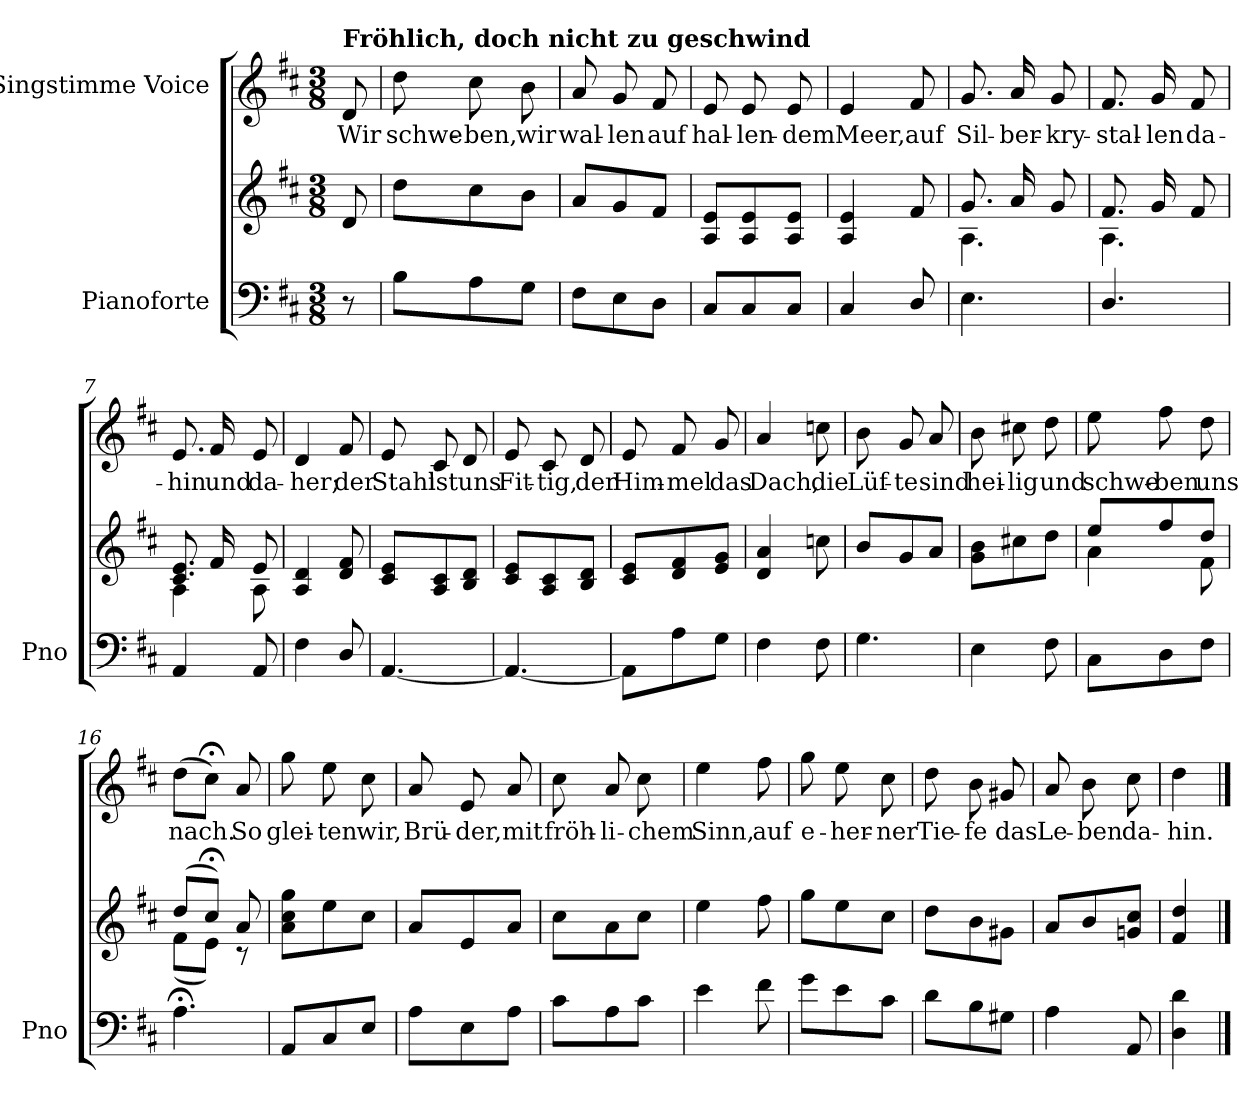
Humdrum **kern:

**kern	**kern	**kern	**text
*part2	*part2	*part1	*part1
*staff3	*staff2	*staff1	*staff1
*I"Pianoforte	*	*I"Singstimme Voice	*
*I'Pno	*	*	*
*clefF4	*clefG2	*clefG2	*
*k[f#c#]	*k[f#c#]	*k[f#c#]	*
*M3/8	*M3/8	*M3/8	*
=	=	=	=
!	!	!LO:TX:a:B:t=Fröhlich, doch nicht zu geschwind	!
!	!	!	!LO:LY:b
8r	8d/	8d/	Wir
=1	=1	=1	=1
!	!	!	!LO:LY:b
8B\L	8dd\L	8dd\	schwe-
!	!	!	!LO:LY:b
8A\	8cc#\	8cc#\	-ben,
!	!	!	!LO:LY:b
8G\J	8b\J	8b\	wir
=2	=2	=2	=2
!	!	!	!LO:LY:b
8F#\L	8a/L	8a/	wal-
!	!	!	!LO:LY:b
8E\	8g/	8g/	-len
!	!	!	!LO:LY:b
8D\J	8f#/J	8f#/	auf
=3	=3	=3	=3
!	!	!	!LO:LY:b
8C#/L	8A/ 8e/L	8e/	hal-
!	!	!	!LO:LY:b
8C#/	8A/ 8e/	8e/	-len-
!	!	!	!LO:LY:b
8C#/J	8A/ 8e/J	8e/	-dem
=4	=4	=4	=4
!	!	!	!LO:LY:b
4C#/	4A/ 4e/	4e/	Meer,
!	!	!	!LO:LY:b
8D/	8f#/	8f#/	auf
=5	=5	=5	=5
*	*^	*	*
!	!	!	!	!LO:LY:b
4.E\	8.g/	4.A\	8.g/	Sil-
!	!	!	!	!LO:LY:b
.	16a/	.	16a/	-ber-
!	!	!	!	!LO:LY:b
.	8g/	.	8g/	-kry-
=6	=6	=6	=6	=6
!	!	!	!	!LO:LY:b
4.D/	8.f#/	4.A\	8.f#/	-stal-
!	!	!	!	!LO:LY:b
.	16g/	.	16g/	-len
!	!	!	!	!LO:LY:b
.	8f#/	.	8f#/	da-
=7	=7	=7	=7	=7
!	!	!	!	!LO:LY:b
4AA/	8.c#/ 8.e/	4A\	8.e/	-hin
!	!	!	!	!LO:LY:b
.	16f#/	.	16f#/	und
!	!	!	!	!LO:LY:b
8AA/	8e/	8A\	8e/	da-
=8	=8	=8	=8	=8
!	!	!	!	!LO:LY:b
*	*v	*v	*	*
4F#\	4A/ 4d/	4d/	-her;
!	!	!	!LO:LY:b
8D/	8d/ 8f#/	8f#/	der
!!LO:LB:g=z
=9	=9	=9	=9
!	!	!	!LO:LY:b
[4.AA/	8c#/ 8e/L	8e/	Stahl
!	!	!	!LO:LY:b
.	8A/ 8c#/	8c#/	ist
!	!	!	!LO:LY:b
.	8B/ 8d/J	8d/	uns
=10	=10	=10	=10
!	!	!	!LO:LY:b
4.AA/_	8c#/ 8e/L	8e/	Fit-
!	!	!	!LO:LY:b
.	8A/ 8c#/	8c#/	-tig,
!	!	!	!LO:LY:b
.	8B/ 8d/J	8d/	der
=11	=11	=11	=11
!	!	!	!LO:LY:b
8AA\L]	8c#/ 8e/L	8e/	Him-
!	!	!	!LO:LY:b
8A\	8d/ 8f#/	8f#/	-mel
!	!	!	!LO:LY:b
8G\J	8e/ 8g/J	8g/	das
=12	=12	=12	=12
!	!	!	!LO:LY:b
4F#\	4d/ 4a/	4a/	Dach,
!	!	!	!LO:LY:b
8F#\	8ccn\	8ccn\	die
=13	=13	=13	=13
!	!	!	!LO:LY:b
4.G\	8b/L	8b\	Lüf-
!	!	!	!LO:LY:b
.	8g/	8g/	-te
!	!	!	!LO:LY:b
.	8a/J	8a/	sind
=14	=14	=14	=14
!	!	!	!LO:LY:b
4E\	8g\ 8b\L	8b\	hei-
!	!	!	!LO:LY:b
.	8cc#X\	8cc#X\	-lig
!	!	!	!LO:LY:b
8F#\	8dd\J	8dd\	und
=15	=15	=15	=15
*	*^	*	*
!	!	!	!	!LO:LY:b
8C#\L	8ee/L	4a\	8ee\	schwe-
!	!	!	!	!LO:LY:b
8D\	8ff#/	.	8ff#\	-ben
!	!	!	!	!LO:LY:b
8F#\J	8dd/J	8f#\	8dd\	uns
=16	=16	=16	=16	=16
!	!	!	!	!LO:LY:b
4.A;\	(>8dd/L	(<8f#\L	(>8dd\L	nach.
.	8cc#;</J)	8e\J)	8cc#;<\J)	.
!	!	!	!	!LO:LY:b
.	8a/	8r	8a/	So
!!LO:LB:g=z
=17	=17	=17	=17	=17
!	!	!	!	!LO:LY:b
*	*v	*v	*	*
8AA/L	8a\ 8cc#\ 8gg\L	8gg\	glei-
!	!	!	!LO:LY:b
8C#/	8ee\	8ee\	-ten
!	!	!	!LO:LY:b
8E/J	8cc#\J	8cc#\	wir,
=18	=18	=18	=18
!	!	!	!LO:LY:b
8A\L	8a/L	8a/	Brü-
!	!	!	!LO:LY:b
8E\	8e/	8e/	-der,
!	!	!	!LO:LY:b
8A\J	8a/J	8a/	mit
=19	=19	=19	=19
!	!	!	!LO:LY:b
8c#\L	8cc#\L	8cc#\	fröh-
!	!	!	!LO:LY:b
8A\	8a\	8a/	-li-
!	!	!	!LO:LY:b
8c#\J	8cc#\J	8cc#\	-chem
=20	=20	=20	=20
!	!	!	!LO:LY:b
4e\	4ee\	4ee\	Sinn,
!	!	!	!LO:LY:b
8f#\	8ff#\	8ff#\	auf
=21	=21	=21	=21
!	!	!	!LO:LY:b
8g\L	8gg\L	8gg\	e-
!	!	!	!LO:LY:b
8e\	8ee\	8ee\	-her-
!	!	!	!LO:LY:b
8c#\J	8cc#\J	8cc#\	-ner
=22	=22	=22	=22
!	!	!	!LO:LY:b
8d\L	8dd\L	8dd\	Tie-
!	!	!	!LO:LY:b
8B\	8b\	8b\	-fe
!	!	!	!LO:LY:b
8G#X\J	8g#X\J	8g#X/	das
=23	=23	=23	=23
!	!	!	!LO:LY:b
4A\	8a/L	8a/	Le-
!	!	!	!LO:LY:b
.	8b/	8b\	-ben
!	!	!	!LO:LY:b
8AA/	8gn/ 8cc#/J	8cc#\	da-
=24	=24	=24	=24
!	!	!	!LO:LY:b
4D\ 4d\	4f#/ 4dd/	4dd\	-hin.
==	==	==	==
*-	*-	*-	*-
